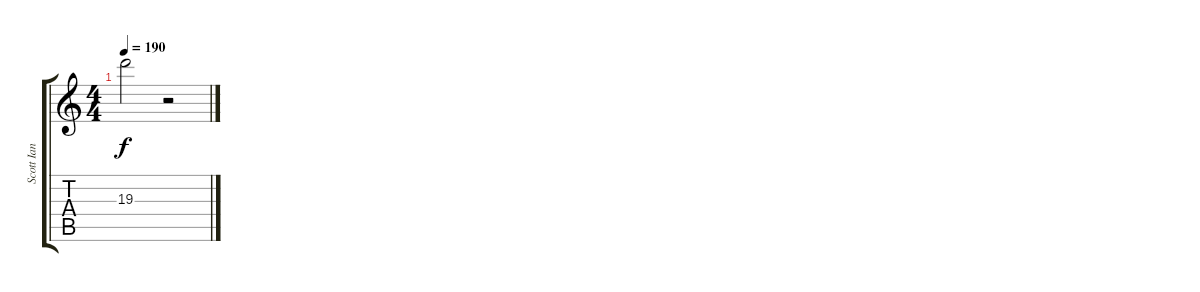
\track ("Scott Ian" "Scott Ian") {instrument overdrivenguitar}
\staff {score tabs}
\tuning (E4 B3 G3 D3 A2 E2) {hide}
\ts (4 4)
\tempo 190
\clef g2
\ks c
19.3{t}.2{dy f} r.2
